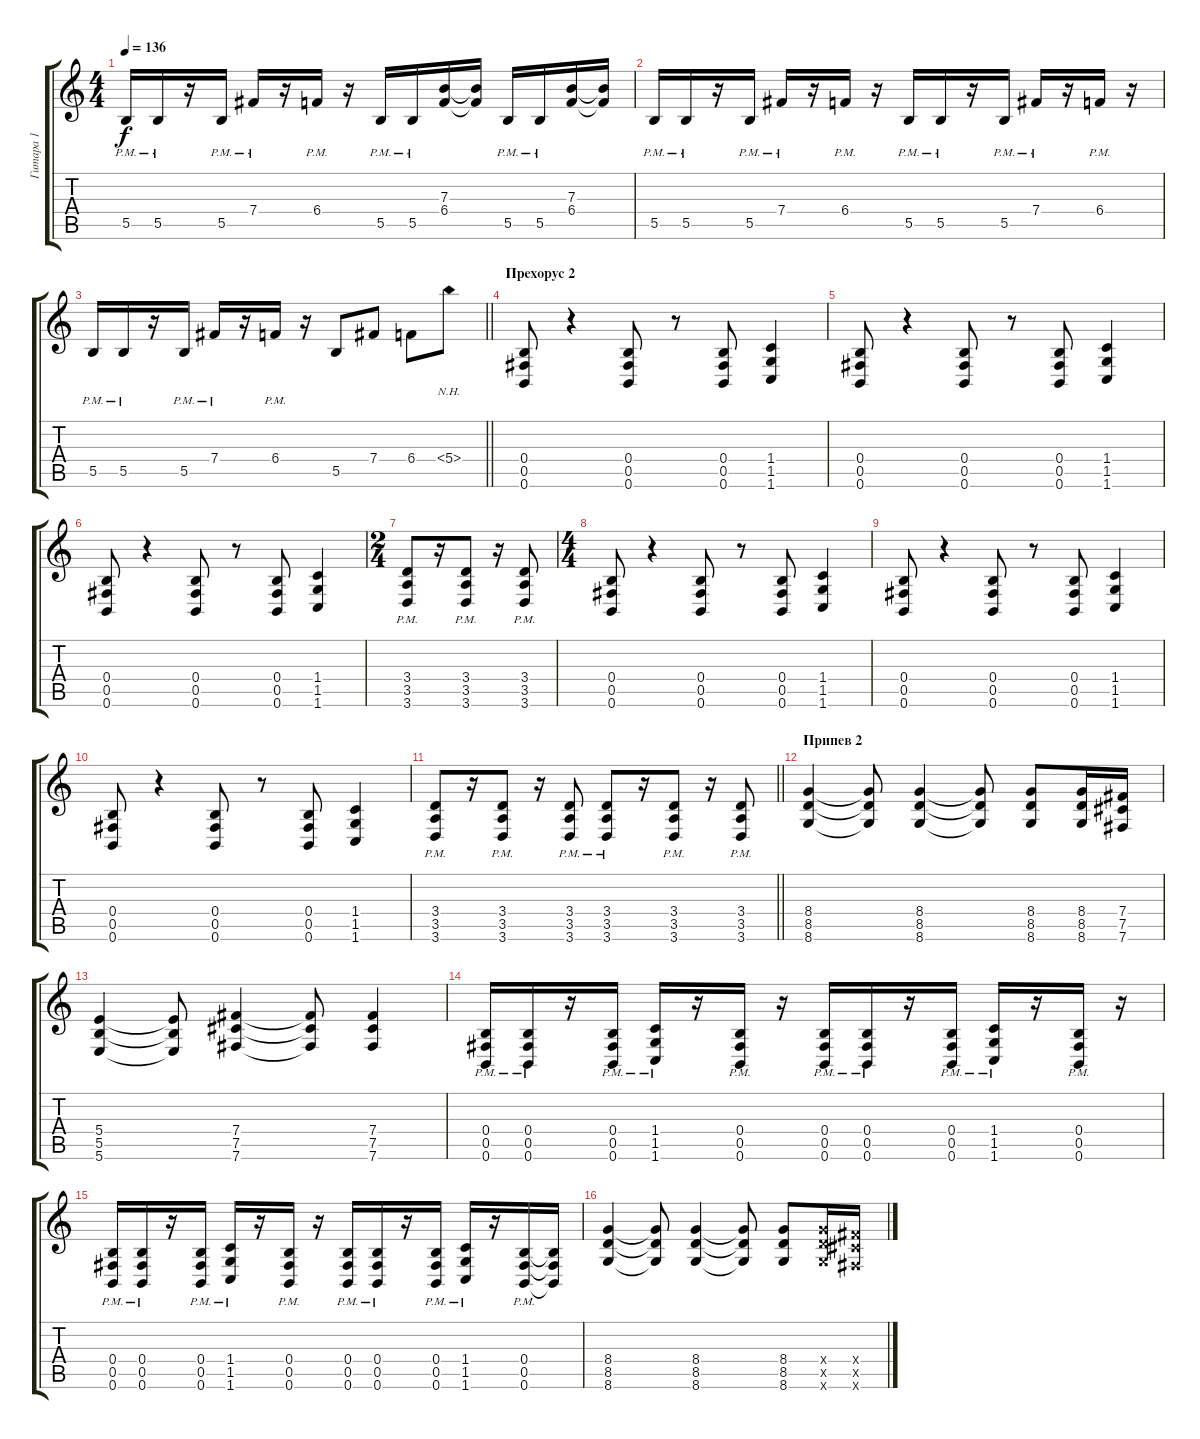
\track ("Гитара 1" "Гитара 1") {instrument distortionguitar}
\staff {score tabs}
\tuning (Db4 Ab3 E3 B2 Gb2 B1) {hide}
\ts (4 4)
\tempo 136
\clef g2
\ks c
5.5{pm}.16{dy f} 5.5{pm}.16 r.16 5.5{pm}.16 7.4{pm}.16 r.16 6.4{pm}.16 r.16 5.5{pm}.16 5.5{pm}.16 (7.3 6.4).16 (7.3{t} 6.4{t}).16 5.5{pm}.16 5.5{pm}.16 (7.3 6.4).16 (7.3{t} 6.4{t}).16 |
5.5{pm}.16 5.5{pm}.16 r.16 5.5{pm}.16 7.4{pm}.16 r.16 6.4{pm}.16 r.16 5.5{pm}.16 5.5{pm}.16 r.16 5.5{pm}.16 7.4{pm}.16 r.16 6.4{pm}.16 r.16 |
\barLineRight lightlight
5.5{pm}.16 5.5{pm}.16 r.16 5.5{pm}.16 7.4{pm}.16 r.16 6.4{pm}.16 r.16 5.5.8 7.4.8 6.4.8 5.4{nh}.8 |
\section ("" "Прехорус 2")
(0.4 0.5 0.6).8 r.4 (0.4 0.5 0.6).8 r.8 (0.4 0.5 0.6).8 (1.4 1.5 1.6).4 |
(0.4 0.5 0.6).8 r.4 (0.4 0.5 0.6).8 r.8 (0.4 0.5 0.6).8 (1.4 1.5 1.6).4 |
(0.4 0.5 0.6).8 r.4 (0.4 0.5 0.6).8 r.8 (0.4 0.5 0.6).8 (1.4 1.5 1.6).4 |
\ts (2 4)
(3.4{pm} 3.5{pm} 3.6{pm}).8 r.16 (3.4{pm} 3.5{pm} 3.6{pm}).8 r.16 (3.4{pm} 3.5{pm} 3.6{pm}).8 |
\ts (4 4)
(0.4 0.5 0.6).8 r.4 (0.4 0.5 0.6).8 r.8 (0.4 0.5 0.6).8 (1.4 1.5 1.6).4 |
(0.4 0.5 0.6).8 r.4 (0.4 0.5 0.6).8 r.8 (0.4 0.5 0.6).8 (1.4 1.5 1.6).4 |
(0.4 0.5 0.6).8 r.4 (0.4 0.5 0.6).8 r.8 (0.4 0.5 0.6).8 (1.4 1.5 1.6).4 |
\barLineRight lightlight
(3.4{pm} 3.5{pm} 3.6{pm}).8 r.16 (3.4{pm} 3.5{pm} 3.6{pm}).8 r.16 (3.4{pm} 3.5{pm} 3.6{pm}).8 (3.4{pm} 3.5{pm} 3.6{pm}).8 r.16 (3.4{pm} 3.5{pm} 3.6{pm}).8 r.16 (3.4{pm} 3.5{pm} 3.6{pm}).8 |
\section ("" "Припев 2")
(8.4 8.5 8.6).4 (8.4{t} 8.5{t} 8.6{t}).8 (8.4 8.5 8.6).4 (8.4{t} 8.5{t} 8.6{t}).8 (8.4 8.5 8.6).8 (8.4 8.5 8.6).16 (7.4 7.5 7.6).16 |
(5.4 5.5 5.6).4 (5.4{t} 5.5{t} 5.6{t}).8 (7.4 7.5 7.6).4 (7.4{t} 7.5{t} 7.6{t}).8 (7.4 7.5 7.6).4 |
(0.4{pm} 0.5{pm} 0.6{pm}).16 (0.4{pm} 0.5{pm} 0.6{pm}).16 r.16 (0.4{pm} 0.5{pm} 0.6{pm}).16 (1.4{pm} 1.5{pm} 1.6{pm}).16 r.16 (0.4{pm} 0.5{pm} 0.6{pm}).16 r.16 (0.4{pm} 0.5{pm} 0.6{pm}).16 (0.4{pm} 0.5{pm} 0.6{pm}).16 r.16 (0.4{pm} 0.5{pm} 0.6{pm}).16 (1.4{pm} 1.5{pm} 1.6{pm}).16 r.16 (0.4{pm} 0.5{pm} 0.6{pm}).16 r.16 |
(0.4{pm} 0.5{pm} 0.6{pm}).16 (0.4{pm} 0.5{pm} 0.6{pm}).16 r.16 (0.4{pm} 0.5{pm} 0.6{pm}).16 (1.4{pm} 1.5{pm} 1.6{pm}).16 r.16 (0.4{pm} 0.5{pm} 0.6{pm}).16 r.16 (0.4{pm} 0.5{pm} 0.6{pm}).16 (0.4{pm} 0.5{pm} 0.6{pm}).16 r.16 (0.4{pm} 0.5{pm} 0.6{pm}).16 (1.4{pm} 1.5{pm} 1.6{pm}).16 r.16 (0.4{pm} 0.5{pm} 0.6{pm}).16 (0.4{t} 0.5{t} 0.6{t}).16 |
(8.4 8.5 8.6).4 (8.4{t} 8.5{t} 8.6{t}).8 (8.4 8.5 8.6).4 (8.4{t} 8.5{t} 8.6{t}).8 (8.4 8.5 8.6).8 (8.4{x} 8.5{x} 8.6{x}).16 (7.4{x} 7.5{x} 7.6{x}).16
